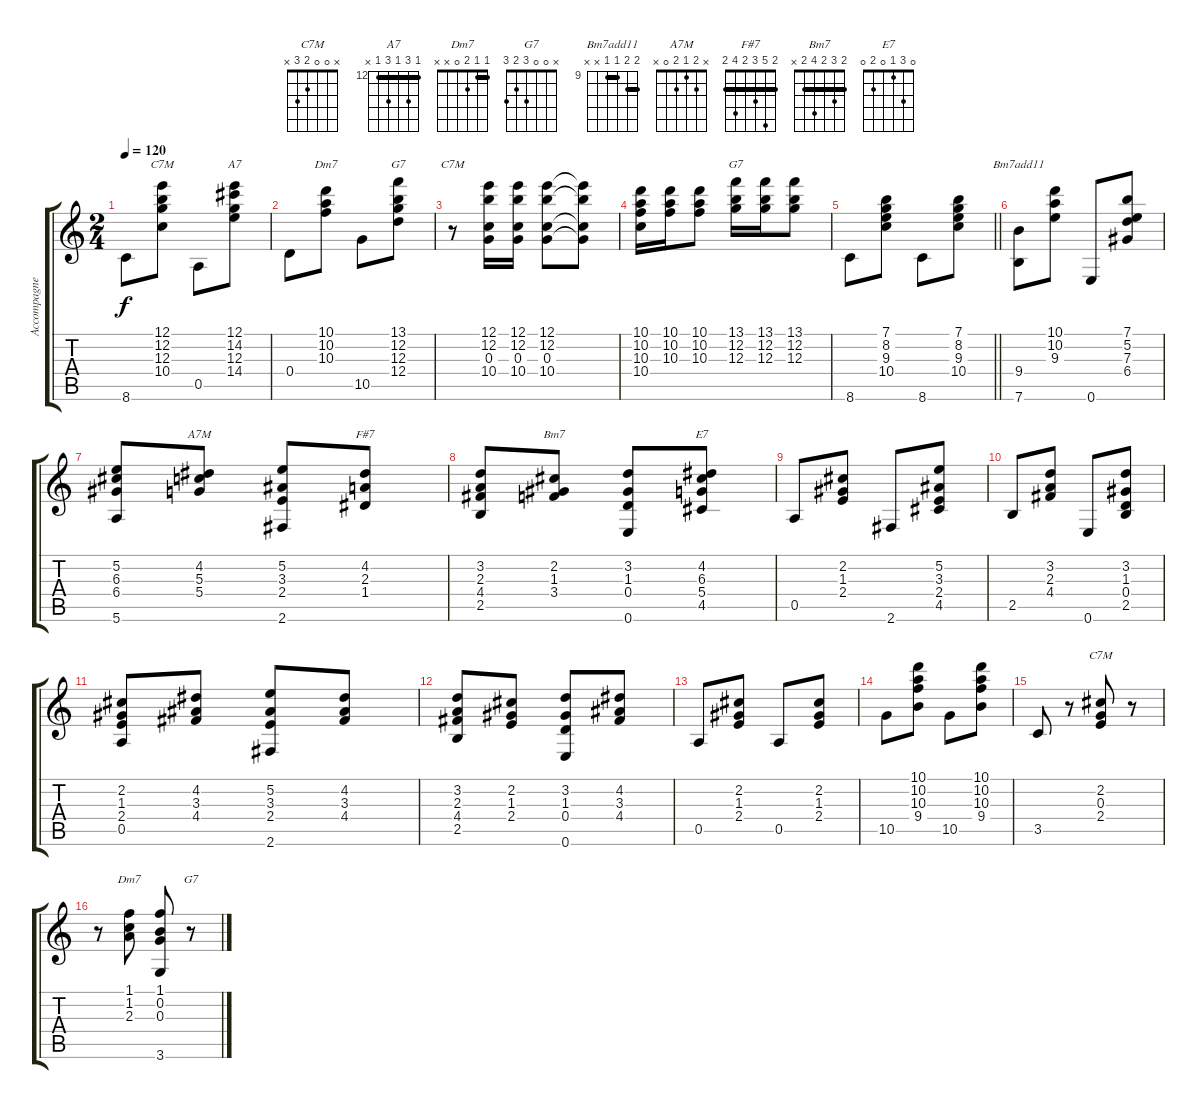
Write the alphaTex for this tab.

\track ("Accompagnement" "Accompagne") {instrument electricguitarjazz}
\staff {score tabs}
\tuning (E4 B3 G3 D3 A2 E2) {hide}
\chord ("C7M" 12 12 12 10 x x) {firstfret 10 barre 12}
\chord ("A7" 12 14 12 14 12 x) {firstfret 12 barre 12}
\chord ("Dm7" 10 10 10 10 0 10) {firstfret 10 barre 10}
\chord ("G7" 13 12 12 12 10 x) {firstfret 10 barre 12}
\chord ("C7M" 12 12 0 10 x x) {firstfret 10 barre 12}
\chord ("G7" 13 12 12 x 10 x) {firstfret 10 barre 12}
\chord ("Bm7add11" 10 10 9 9 x x) {firstfret 9 barre (9 10)}
\chord ("A7M" x 2 1 2 0 x)
\chord ("F#7" 2 5 3 2 4 2) {barre 2}
\chord ("Bm7" 2 3 2 4 2 x) {barre 2}
\chord ("E7" 0 3 1 0 2 0)
\chord ("C7M" x 0 0 2 3 x)
\chord ("Dm7" 1 1 2 0 x x) {barre 1}
\chord ("G7" x 0 0 3 2 3)
\ts (2 4)
\tempo 120
\clef g2
\ks c
8.6.8{dy f} (12.1 12.2 12.3 10.4).8{ch "C7M"} 0.5.8 (12.1 14.2 12.3 14.4).8{ch "A7"} |
0.4.8 (10.1 10.2 10.3).8{ch "Dm7"} 10.5.8 (13.1 12.2 12.3 12.4).8{ch "G7"} |
r.8{ch "C7M"} (12.1 12.2 0.3 10.4).16 (12.1 12.2 0.3 10.4).16 (12.1 12.2 0.3 10.4).8 (12.1{t} 12.2{t} 0.3{t} 10.4{t}).8 |
(10.1 10.2 10.3 10.4).16 (10.1 10.2 10.3).16 (10.1 10.2 10.3).8 (13.1 12.2 12.3).16{ch "G7"} (13.1 12.2 12.3).16 (13.1 12.2 12.3).8 |
\barLineRight lightlight
8.6.8 (7.1 8.2 9.3 10.4).8 8.6.8 (7.1 8.2 9.3 10.4).8 |
(9.4 7.6).8{ch "Bm7add11"} (10.1 10.2 9.3).8 0.6.8 (7.1 5.2 7.3 6.4).8 |
(5.2 6.3 6.4 5.6).8 (4.2 5.3 5.4).8{ch "A7M"} (5.2 3.3 2.4 2.6).8 (4.2 2.3 1.4).8{ch "F#7"} |
(3.2 2.3 4.4 2.5).8 (2.2 1.3 3.4).8{ch "Bm7"} (3.2 1.3 0.4 0.6).8 (4.2 6.3 5.4 4.5).8{ch "E7"} |
0.5.8 (2.2 1.3 2.4).8 2.6.8 (5.2 3.3 2.4 4.5).8 |
2.5.8 (3.2 2.3 4.4).8 0.6.8 (3.2 1.3 0.4 2.5).8 |
(2.2 1.3 2.4 0.5).8 (4.2 3.3 4.4).8 (5.2 3.3 2.4 2.6).8 (4.2 3.3 4.4).8 |
(3.2 2.3 4.4 2.5).8 (2.2 1.3 2.4).8 (3.2 1.3 0.4 0.6).8 (4.2 3.3 4.4).8 |
0.5.8 (2.2 1.3 2.4).8 0.5.8 (2.2 1.3 2.4).8 |
10.5.8 (10.1 10.2 10.3 9.4).8 10.5.8 (10.1 10.2 10.3 9.4).8 |
3.5.8 r.8 (2.2 0.3 2.4).8{ch "C7M"} r.8 |
r.8 (1.1 1.2 2.3).8{ch "Dm7"} (1.1 0.2 0.3 3.6).8 r.8{ch "G7"}
